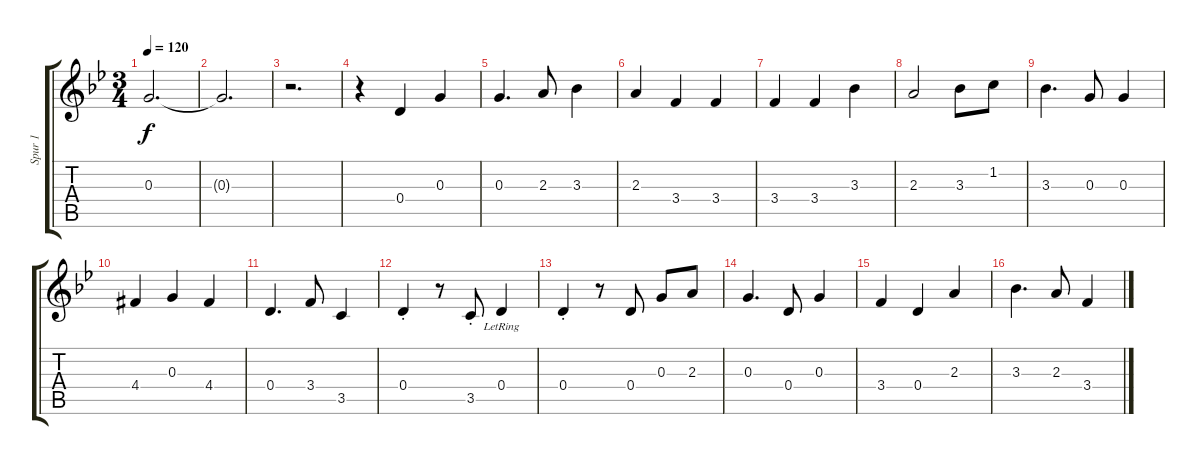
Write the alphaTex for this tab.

\track ("Spur 1" "Spur 1") {instrument acousticguitarsteel}
\staff {score tabs}
\tuning (E4 B3 G3 D3 A2 E2) {hide}
\ts (3 4)
\tempo 120
\clef g2
\ks bb
0.3.2{d dy f} |
0.3{t}.2{d} |
r.2{d} |
r.4 0.4.4 0.3.4 |
0.3.4{d} 2.3.8 3.3.4 |
2.3.4 3.4.4 3.4.4 |
3.4.4 3.4.4 3.3.4 |
2.3.2 3.3.8 1.2.8 |
3.3.4{d} 0.3.8 0.3.4 |
4.4{acc #}.4 0.3.4 4.4{acc #}.4 |
0.4.4{d} 3.4.8 3.5.4 |
0.4{st}.4 r.8 3.5{st}.8 0.4{lr}.4 |
0.4{st}.4 r.8 0.4.8 0.3.8 2.3.8 |
0.3.4{d} 0.4.8 0.3.4 |
3.4.4 0.4.4 2.3.4 |
3.3.4{d} 2.3.8 3.4.4
